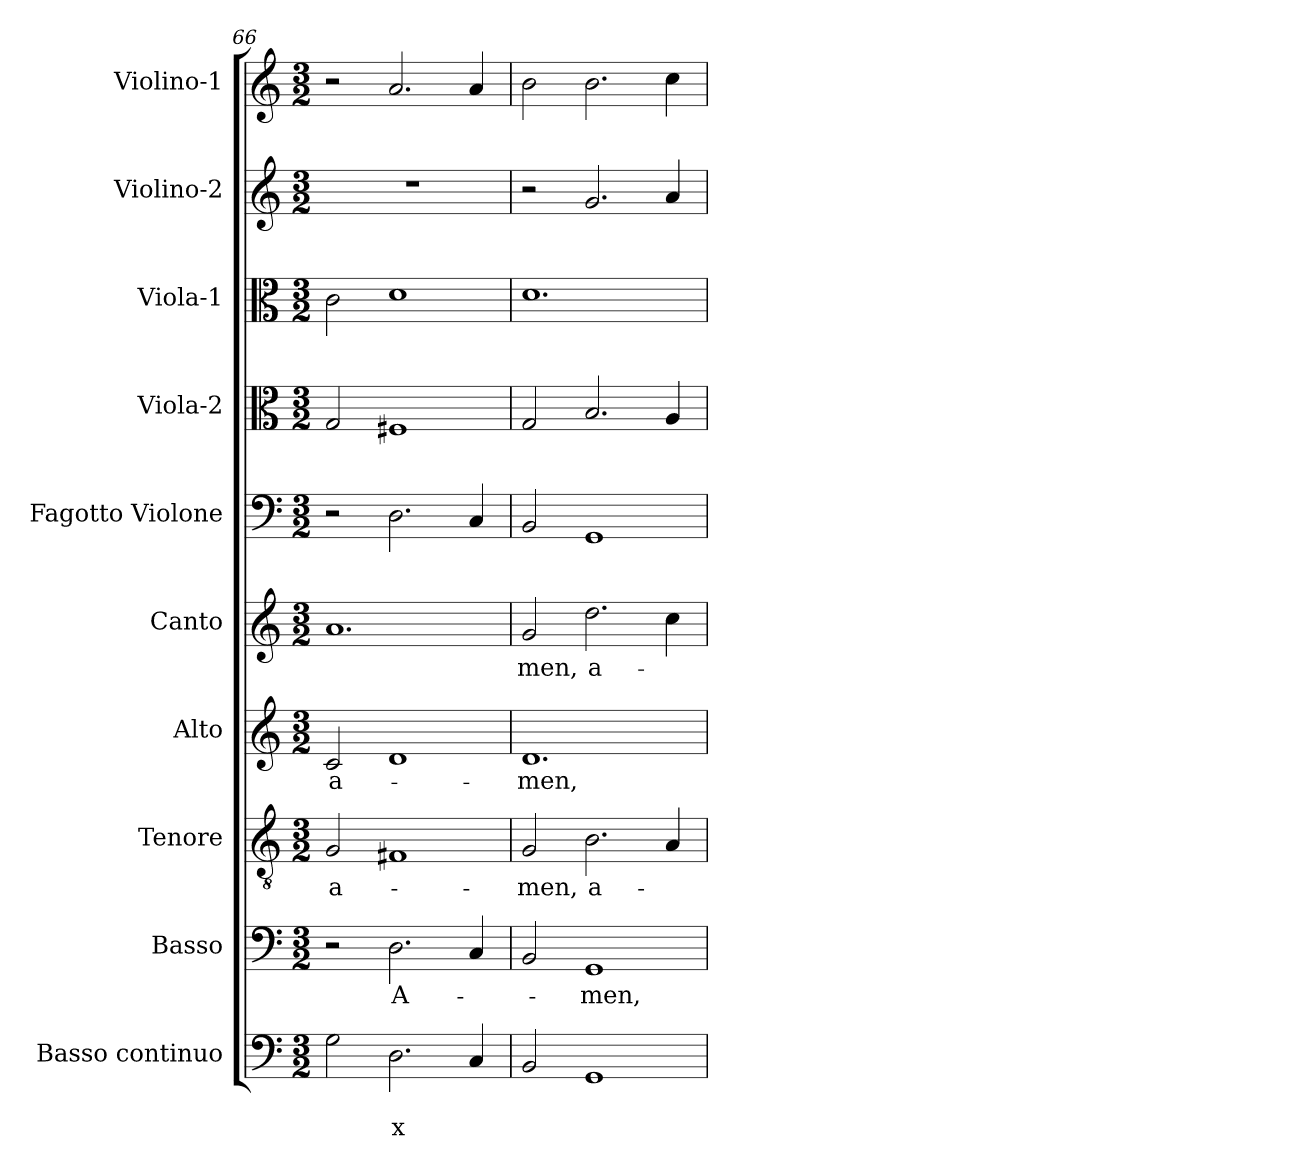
**kern	**text	**text	**kern	**text	**kern	**text	**kern	**text	**kern	**text	**kern	**kern	**kern	**kern	**kern
*part10	*part10	*part10	*part9	*part9	*part8	*part8	*part7	*part7	*part6	*part6	*part5	*part4	*part3	*part2	*part1
*staff10	*staff10	*staff10	*staff9	*staff9	*staff8	*staff8	*staff7	*staff7	*staff6	*staff6	*staff5	*staff4	*staff3	*staff2	*staff1
*I"Basso continuo	*	*	*I"Basso	*	*I"Tenore	*	*I"Alto	*	*I"Canto	*	*I"Fagotto Violone	*I"Viola-2	*I"Viola-1	*I"Violino-2	*I"Violino-1
*clefF4	*	*	*clefF4	*	*clefGv2	*	*clefG2	*	*clefG2	*	*clefF4	*clefC3	*clefC3	*clefG2	*clefG2
*k[]	*	*	*k[]	*	*k[]	*	*k[]	*	*k[]	*	*k[]	*k[]	*k[]	*k[]	*k[]
*C:	*	*	*C:	*	*C:	*	*C:	*	*C:	*	*C:	*C:	*C:	*C:	*C:
*M3/2	*	*	*M3/2	*	*M3/2	*	*M3/2	*	*M3/2	*	*M3/2	*M3/2	*M3/2	*M3/2	*M3/2
=66	=66	=66	=66	=66	=66	=66	=66	=66	=66	=66	=66	=66	=66	=66	=66
!	!	!	!	!	!	!LO:LY:b	!	!	!	!	!	!	!	!	!
!	!	!	!	!	!	!	!	!LO:LY:b	!	!	!	!	!	!	!
2G\	.	.	2r	.	2G/	a-	2c/	a-	1.a	.	2r	2G/	2c\	1.r	2r
!	!	!LO:LY:b	!	!	!	!	!	!	!	!	!	!	!	!	!
!	!	!	!	!LO:LY:b	!	!	!	!	!	!	!	!	!	!	!
2.D\	.	x	2.D\	A-	1F#X	.	1d	.	.	.	2.D\	1F#X	1d	.	2.a/
4C/	.	.	4C/	.	.	.	.	.	.	.	4C/	.	.	.	4a/
=67	=67	=67	=67	=67	=67	=67	=67	=67	=67	=67	=67	=67	=67	=67	=67
!	!	!	!	!	!	!LO:LY:b	!	!	!	!	!	!	!	!	!
!	!	!	!	!	!	!	!	!LO:LY:b	!	!	!	!	!	!	!
!	!	!	!	!	!	!	!	!	!	!LO:LY:b	!	!	!	!	!
2BB/	.	.	2BB/	.	2G/	-men,	1.d	-men,	2g/	-men,	2BB/	2G/	1.d	2r	2b\
!	!	!	!	!LO:LY:b	!	!	!	!	!	!	!	!	!	!	!
!	!	!	!	!	!	!LO:LY:b	!	!	!	!	!	!	!	!	!
!	!	!	!	!	!	!	!	!	!	!LO:LY:b	!	!	!	!	!
1GG	.	.	1GG	-men,	2.B\	a-	.	.	2.dd\	a-	1GG	2.B/	.	2.g/	2.b\
.	.	.	.	.	4A/	.	.	.	4cc\	.	.	4A/	.	4a/	4cc\
=	=	=	=	=	=	=	=	=	=	=	=	=	=	=	=
*-	*-	*-	*-	*-	*-	*-	*-	*-	*-	*-	*-	*-	*-	*-	*-
